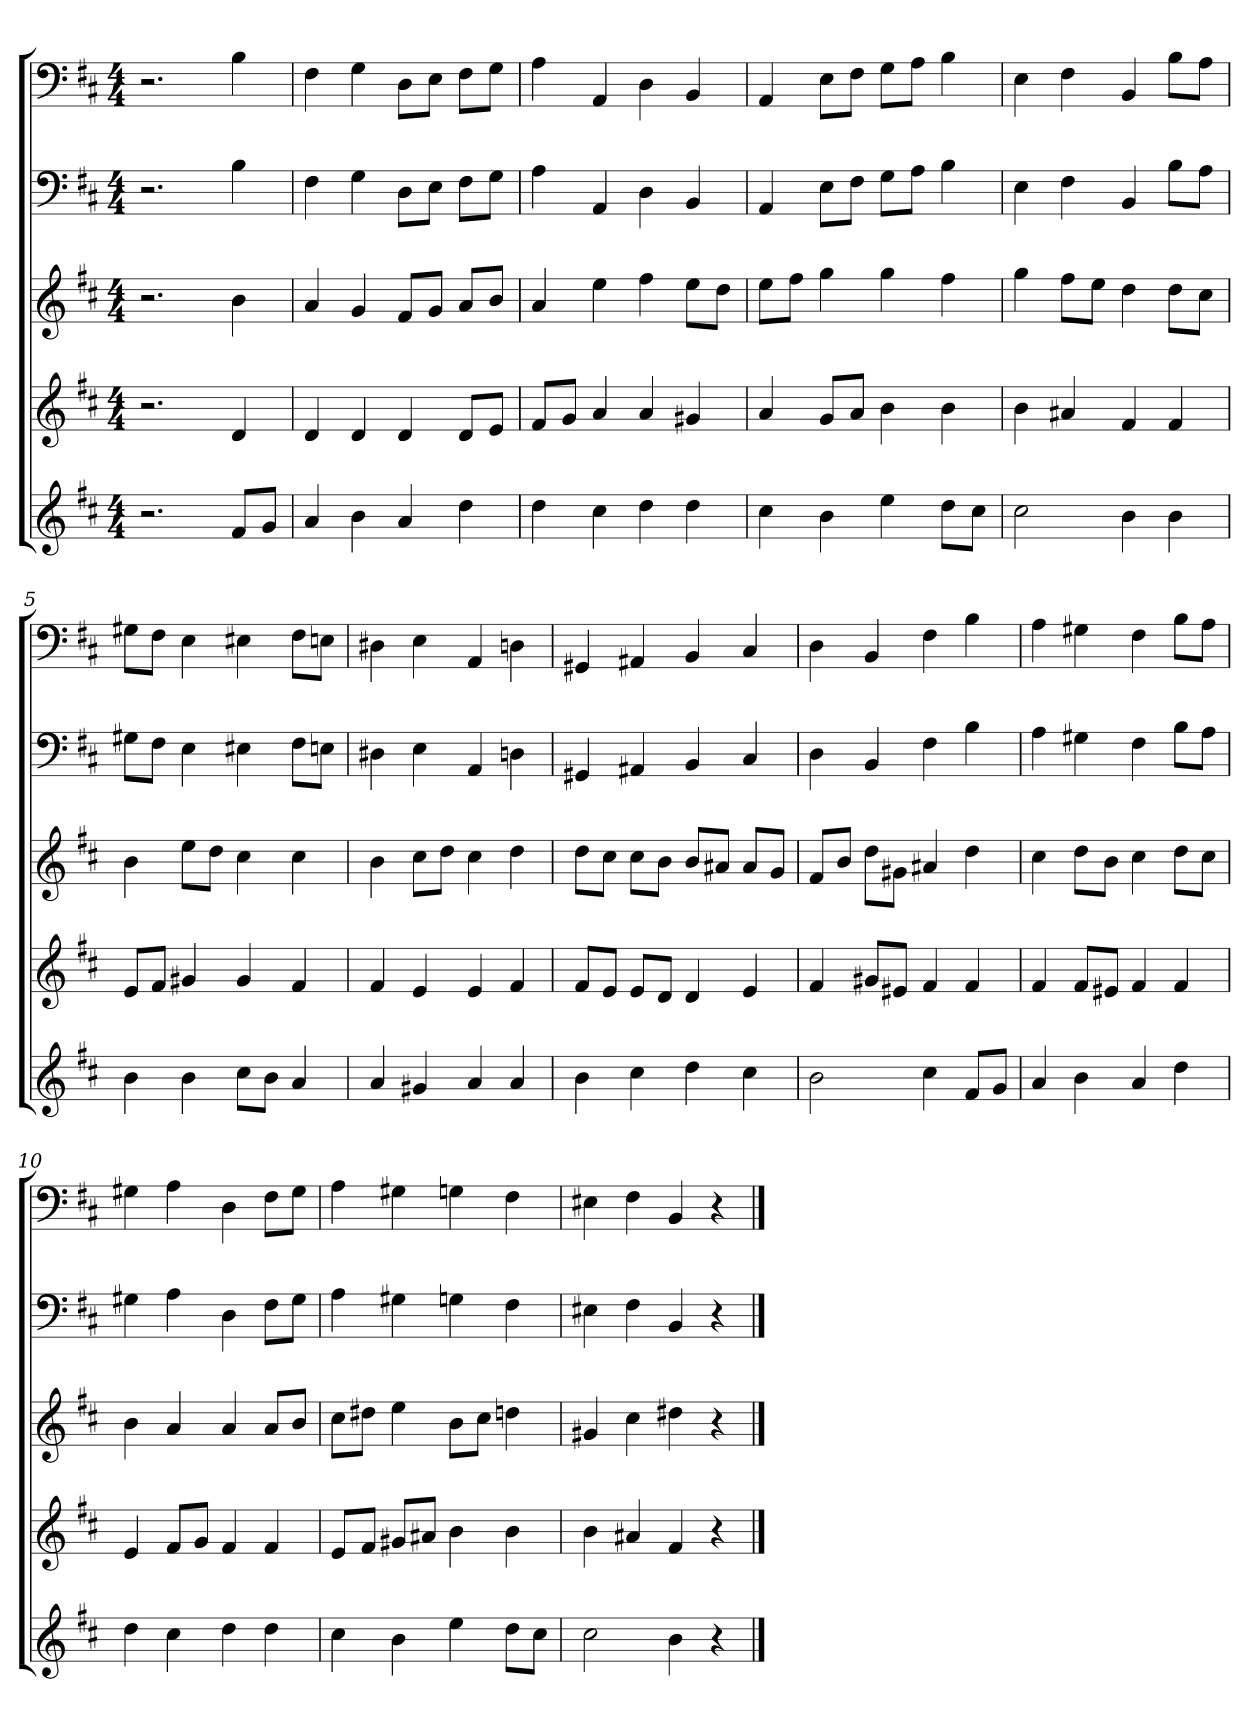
**kern	**kern	**kern	**kern	**kern
*part5	*part4	*part3	*part2	*part1
*staff5	*staff4	*staff3	*staff2	*staff1
*k[f#c#]	*k[f#c#]	*k[f#c#]	*k[f#c#]	*k[f#c#]
*b:	*b:	*b:	*b:	*b:
*M4/4	*M4/4	*M4/4	*M4/4	*M4/4
=	=	=	=	=
2.r	2.r	2.r	2.r	2.r
8f#L	4d	4b	4B	4B
8gJ	.	.	.	.
=1	=1	=1	=1	=1
4a	4d	4a	4F#	4F#
4b	4d	4g	4G	4G
4a	4d	8f#L	8DL	8DL
.	.	8gJ	8EJ	8EJ
4dd	8dL	8aL	8F#L	8F#L
.	8eJ	8bJ	8GJ	8GJ
=2	=2	=2	=2	=2
4dd	8f#L	4a	4A	4A
.	8gJ	.	.	.
4cc#	4a	4ee	4AA	4AA
4dd	4a	4ff#	4D	4D
4dd	4g#X	8eeL	4BB	4BB
.	.	8ddJ	.	.
=3	=3	=3	=3	=3
4cc#	4a	8eeL	4AA	4AA
.	.	8ff#J	.	.
4b	8gL	4gg	8EL	8EL
.	8aJ	.	8F#J	8F#J
4ee	4b	4gg	8GL	8GL
.	.	.	8AJ	8AJ
8ddL	4b	4ff#	4B	4B
8cc#J	.	.	.	.
=4	=4	=4	=4	=4
2cc#	4b	4gg	4E	4E
.	4a#X	8ff#L	4F#	4F#
.	.	8eeJ	.	.
4b	4f#	4dd	4BB	4BB
4b	4f#	8ddL	8BL	8BL
.	.	8cc#J	8AJ	8AJ
=5	=5	=5	=5	=5
4b	8eL	4b	8G#XL	8G#XL
.	8f#J	.	8F#J	8F#J
4b	4g#X	8eeL	4E	4E
.	.	8ddJ	.	.
8cc#L	4g#	4cc#	4E#X	4E#X
8bJ	.	.	.	.
4a	4f#	4cc#	8F#L	8F#L
.	.	.	8EnJ	8EnJ
=6	=6	=6	=6	=6
4a	4f#	4b	4D#X	4D#X
4g#X	4e	8cc#L	4E	4E
.	.	8ddJ	.	.
4a	4e	4cc#	4AA	4AA
4a	4f#	4dd	4Dn	4Dn
=7	=7	=7	=7	=7
4b	8f#L	8ddL	4GG#X	4GG#X
.	8eJ	8cc#J	.	.
4cc#	8eL	8cc#L	4AA#X	4AA#X
.	8dJ	8bJ	.	.
4dd	4d	8bL	4BB	4BB
.	.	8a#XJ	.	.
4cc#	4e	8a#L	4C#	4C#
.	.	8gJ	.	.
=8	=8	=8	=8	=8
2b	4f#	8f#L	4D	4D
.	.	8bJ	.	.
.	8g#XL	8ddL	4BB	4BB
.	8e#XJ	8g#XJ	.	.
4cc#	4f#	4a#X	4F#	4F#
8f#L	4f#	4dd	4B	4B
8gJ	.	.	.	.
=9	=9	=9	=9	=9
4a	4f#	4cc#	4A	4A
4b	8f#L	8ddL	4G#X	4G#X
.	8e#XJ	8bJ	.	.
4a	4f#	4cc#	4F#	4F#
4dd	4f#	8ddL	8BL	8BL
.	.	8cc#J	8AJ	8AJ
=10	=10	=10	=10	=10
4dd	4e	4b	4G#X	4G#X
4cc#	8f#L	4a	4A	4A
.	8gJ	.	.	.
4dd	4f#	4a	4D	4D
4dd	4f#	8aL	8F#L	8F#L
.	.	8bJ	8G#J	8G#J
=11	=11	=11	=11	=11
4cc#	8eL	8cc#L	4A	4A
.	8f#J	8dd#XJ	.	.
4b	8g#XL	4ee	4G#X	4G#X
.	8a#XJ	.	.	.
4ee	4b	8bL	4Gn	4Gn
.	.	8cc#J	.	.
8ddL	4b	4ddn	4F#	4F#
8cc#J	.	.	.	.
=12	=12	=12	=12	=12
2cc#	4b	4g#X	4E#X	4E#X
.	4a#X	4cc#	4F#	4F#
4b	4f#	4dd#X	4BB	4BB
4r	4r	4r	4r	4r
==	==	==	==	==
*-	*-	*-	*-	*-
